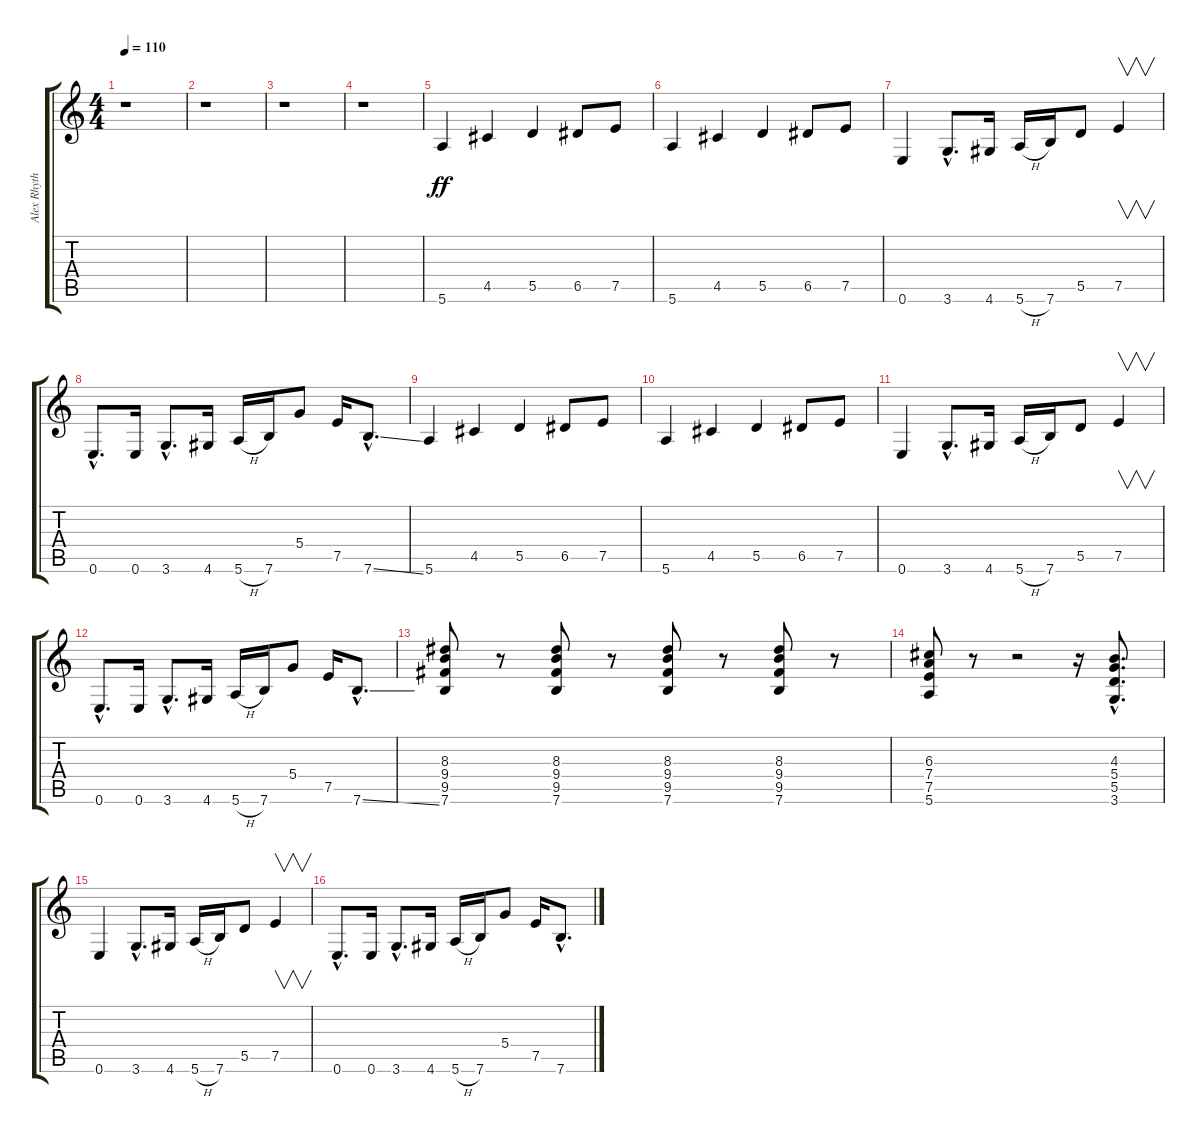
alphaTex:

\track ("Alex Rhythm" "Alex Rhyth") {instrument overdrivenguitar}
\staff {score tabs}
\tuning (E4 B3 G3 D3 A2 E2) {hide}
\ts (4 4)
\tempo 110
\clef g2
\ks c
r.1{dy ff} |
r.1 |
r.1 |
r.1 |
5.6.4 4.5.4 5.5.4 6.5.8 7.5.8 |
5.6.4 4.5.4 5.5.4 6.5.8 7.5.8 |
0.6.4 3.6{hac}.8{d} 4.6.16 5.6{h}.16 7.6.16 5.5.8 7.5.4{v} |
0.6{hac}.8{d} 0.6.16 3.6{hac}.8{d} 4.6.16 5.6{h}.16 7.6.16 5.4.8 7.5.16 7.6{ss hac}.8{d} |
5.6.4 4.5.4 5.5.4 6.5.8 7.5.8 |
5.6.4 4.5.4 5.5.4 6.5.8 7.5.8 |
0.6.4 3.6{hac}.8{d} 4.6.16 5.6{h}.16 7.6.16 5.5.8 7.5.4{v} |
0.6{hac}.8{d} 0.6.16 3.6{hac}.8{d} 4.6.16 5.6{h}.16 7.6.16 5.4.8 7.5.16 7.6{ss hac}.8{d} |
(8.3 9.4 9.5 7.6).8 r.8 (8.3 9.4 9.5 7.6).8 r.8 (8.3 9.4 9.5 7.6).8 r.8 (8.3 9.4 9.5 7.6).8 r.8 |
(6.3 7.4 7.5 5.6).8 r.8 r.2 r.16 (4.3{hac} 5.4{hac} 5.5{hac} 3.6{hac}).8{d} |
0.6.4 3.6{hac}.8{d} 4.6.16 5.6{h}.16 7.6.16 5.5.8 7.5.4{v} |
0.6{hac}.8{d} 0.6.16 3.6{hac}.8{d} 4.6.16 5.6{h}.16 7.6.16 5.4.8 7.5.16 7.6{ss hac}.8{d}
